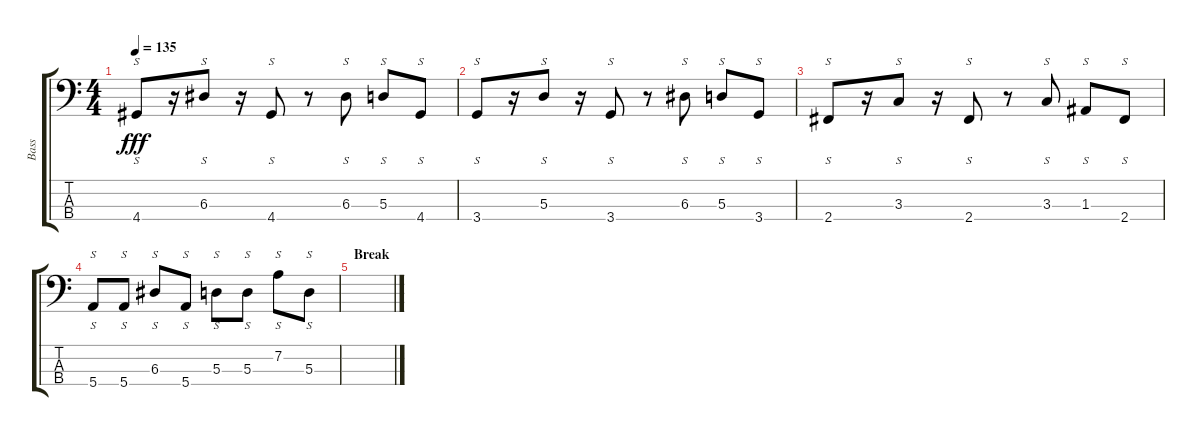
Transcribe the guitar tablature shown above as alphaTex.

\track ("Bass" "Bass") {instrument acousticbass}
\staff {score tabs}
\tuning (G2 D2 A1 E1) {hide}
\ts (4 4)
\tempo 135
\clef f4
\ks c
4.4.8{s dy fff} r.16 6.3.8{s} r.16 4.4.8{s} r.8 6.3.8{s} 5.3.8{s} 4.4.8{s} |
3.4.8{s} r.16 5.3.8{s} r.16 3.4.8{s} r.8 6.3.8{s} 5.3.8{s} 3.4.8{s} |
2.4.8{s} r.16 3.3.8{s} r.16 2.4.8{s} r.8 3.3.8{s} 1.3.8{s} 2.4.8{s} |
5.4.8{s} 5.4.8{s} 6.3.8{s} 5.4.8{s} 5.3.8{s} 5.3.8{s} 7.2.8{s} 5.3.8{s} |
\section ("" "Break")
